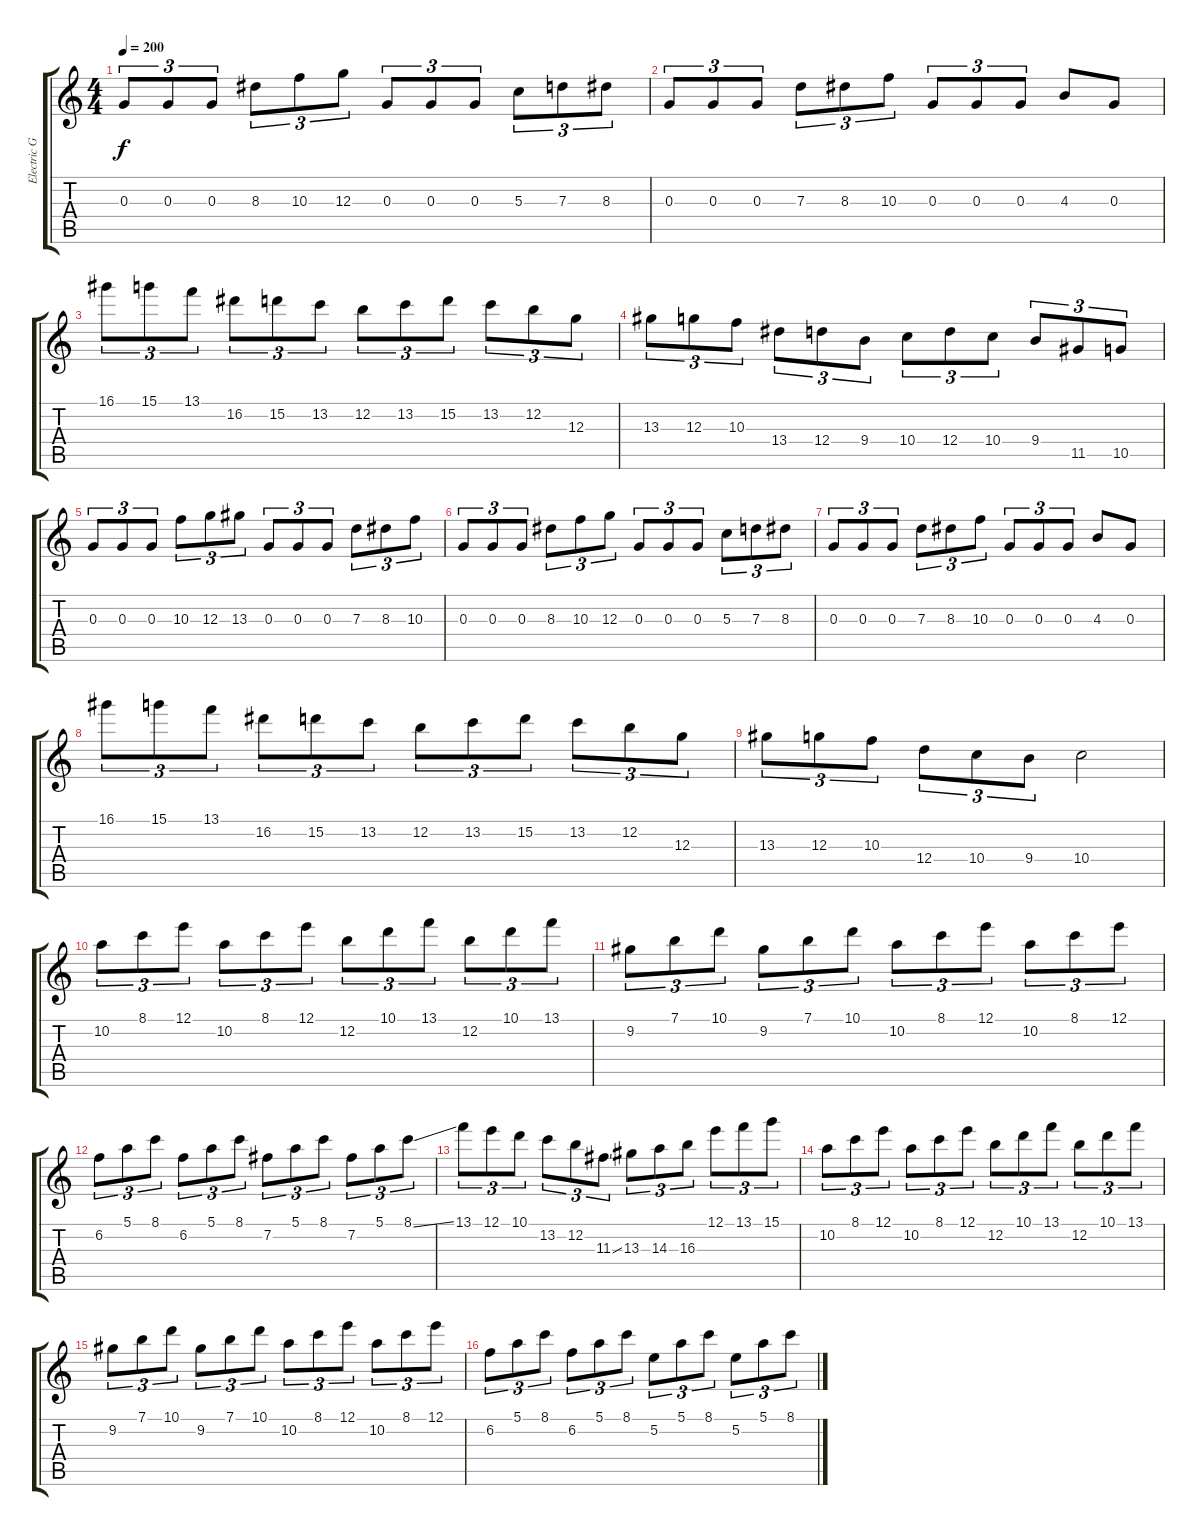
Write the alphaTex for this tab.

\track ("Electric Guitar" "Electric G") {instrument distortionguitar}
\staff {score tabs}
\tuning (E4 B3 G3 D3 A2 E2) {hide}
\ts (4 4)
\tempo 200
\clef g2
\ks c
0.3.8{tu (3 2) dy f} 0.3.8{tu (3 2)} 0.3.8{tu (3 2)} 8.3.8{tu (3 2)} 10.3.8{tu (3 2)} 12.3.8{tu (3 2)} 0.3.8{tu (3 2)} 0.3.8{tu (3 2)} 0.3.8{tu (3 2)} 5.3.8{tu (3 2)} 7.3.8{tu (3 2)} 8.3.8{tu (3 2)} |
0.3.8{tu (3 2)} 0.3.8{tu (3 2)} 0.3.8{tu (3 2)} 7.3.8{tu (3 2)} 8.3.8{tu (3 2)} 10.3.8{tu (3 2)} 0.3.8{tu (3 2)} 0.3.8{tu (3 2)} 0.3.8{tu (3 2)} 4.3.8 0.3.8 |
16.1.8{tu (3 2)} 15.1.8{tu (3 2)} 13.1.8{tu (3 2)} 16.2.8{tu (3 2)} 15.2.8{tu (3 2)} 13.2.8{tu (3 2)} 12.2.8{tu (3 2)} 13.2.8{tu (3 2)} 15.2.8{tu (3 2)} 13.2.8{tu (3 2)} 12.2.8{tu (3 2)} 12.3.8{tu (3 2)} |
13.3.8{tu (3 2)} 12.3.8{tu (3 2)} 10.3.8{tu (3 2)} 13.4.8{tu (3 2)} 12.4.8{tu (3 2)} 9.4.8{tu (3 2)} 10.4.8{tu (3 2)} 12.4.8{tu (3 2)} 10.4.8{tu (3 2)} 9.4.8{tu (3 2)} 11.5.8{tu (3 2)} 10.5.8{tu (3 2)} |
0.3.8{tu (3 2)} 0.3.8{tu (3 2)} 0.3.8{tu (3 2)} 10.3.8{tu (3 2)} 12.3.8{tu (3 2)} 13.3.8{tu (3 2)} 0.3.8{tu (3 2)} 0.3.8{tu (3 2)} 0.3.8{tu (3 2)} 7.3.8{tu (3 2)} 8.3.8{tu (3 2)} 10.3.8{tu (3 2)} |
0.3.8{tu (3 2)} 0.3.8{tu (3 2)} 0.3.8{tu (3 2)} 8.3.8{tu (3 2)} 10.3.8{tu (3 2)} 12.3.8{tu (3 2)} 0.3.8{tu (3 2)} 0.3.8{tu (3 2)} 0.3.8{tu (3 2)} 5.3.8{tu (3 2)} 7.3.8{tu (3 2)} 8.3.8{tu (3 2)} |
0.3.8{tu (3 2)} 0.3.8{tu (3 2)} 0.3.8{tu (3 2)} 7.3.8{tu (3 2)} 8.3.8{tu (3 2)} 10.3.8{tu (3 2)} 0.3.8{tu (3 2)} 0.3.8{tu (3 2)} 0.3.8{tu (3 2)} 4.3.8 0.3.8 |
16.1.8{tu (3 2)} 15.1.8{tu (3 2)} 13.1.8{tu (3 2)} 16.2.8{tu (3 2)} 15.2.8{tu (3 2)} 13.2.8{tu (3 2)} 12.2.8{tu (3 2)} 13.2.8{tu (3 2)} 15.2.8{tu (3 2)} 13.2.8{tu (3 2)} 12.2.8{tu (3 2)} 12.3.8{tu (3 2)} |
13.3.8{tu (3 2)} 12.3.8{tu (3 2)} 10.3.8{tu (3 2)} 12.4.8{tu (3 2)} 10.4.8{tu (3 2)} 9.4.8{tu (3 2)} 10.4.2 |
10.2.8{tu (3 2)} 8.1.8{tu (3 2)} 12.1.8{tu (3 2)} 10.2.8{tu (3 2)} 8.1.8{tu (3 2)} 12.1.8{tu (3 2)} 12.2.8{tu (3 2)} 10.1.8{tu (3 2)} 13.1.8{tu (3 2)} 12.2.8{tu (3 2)} 10.1.8{tu (3 2)} 13.1.8{tu (3 2)} |
9.2.8{tu (3 2)} 7.1.8{tu (3 2)} 10.1.8{tu (3 2)} 9.2.8{tu (3 2)} 7.1.8{tu (3 2)} 10.1.8{tu (3 2)} 10.2.8{tu (3 2)} 8.1.8{tu (3 2)} 12.1.8{tu (3 2)} 10.2.8{tu (3 2)} 8.1.8{tu (3 2)} 12.1.8{tu (3 2)} |
6.2.8{tu (3 2)} 5.1.8{tu (3 2)} 8.1.8{tu (3 2)} 6.2.8{tu (3 2)} 5.1.8{tu (3 2)} 8.1.8{tu (3 2)} 7.2.8{tu (3 2)} 5.1.8{tu (3 2)} 8.1.8{tu (3 2)} 7.2.8{tu (3 2)} 5.1.8{tu (3 2)} 8.1{ss}.8{tu (3 2)} |
13.1.8{tu (3 2)} 12.1.8{tu (3 2)} 10.1.8{tu (3 2)} 13.2.8{tu (3 2)} 12.2.8{tu (3 2)} 11.3{ss}.8{tu (3 2)} 13.3.8{tu (3 2)} 14.3.8{tu (3 2)} 16.3.8{tu (3 2)} 12.1.8{tu (3 2)} 13.1.8{tu (3 2)} 15.1.8{tu (3 2)} |
10.2.8{tu (3 2)} 8.1.8{tu (3 2)} 12.1.8{tu (3 2)} 10.2.8{tu (3 2)} 8.1.8{tu (3 2)} 12.1.8{tu (3 2)} 12.2.8{tu (3 2)} 10.1.8{tu (3 2)} 13.1.8{tu (3 2)} 12.2.8{tu (3 2)} 10.1.8{tu (3 2)} 13.1.8{tu (3 2)} |
9.2.8{tu (3 2)} 7.1.8{tu (3 2)} 10.1.8{tu (3 2)} 9.2.8{tu (3 2)} 7.1.8{tu (3 2)} 10.1.8{tu (3 2)} 10.2.8{tu (3 2)} 8.1.8{tu (3 2)} 12.1.8{tu (3 2)} 10.2.8{tu (3 2)} 8.1.8{tu (3 2)} 12.1.8{tu (3 2)} |
6.2.8{tu (3 2)} 5.1.8{tu (3 2)} 8.1.8{tu (3 2)} 6.2.8{tu (3 2)} 5.1.8{tu (3 2)} 8.1.8{tu (3 2)} 5.2.8{tu (3 2)} 5.1.8{tu (3 2)} 8.1.8{tu (3 2)} 5.2.8{tu (3 2)} 5.1.8{tu (3 2)} 8.1.8{tu (3 2)}
